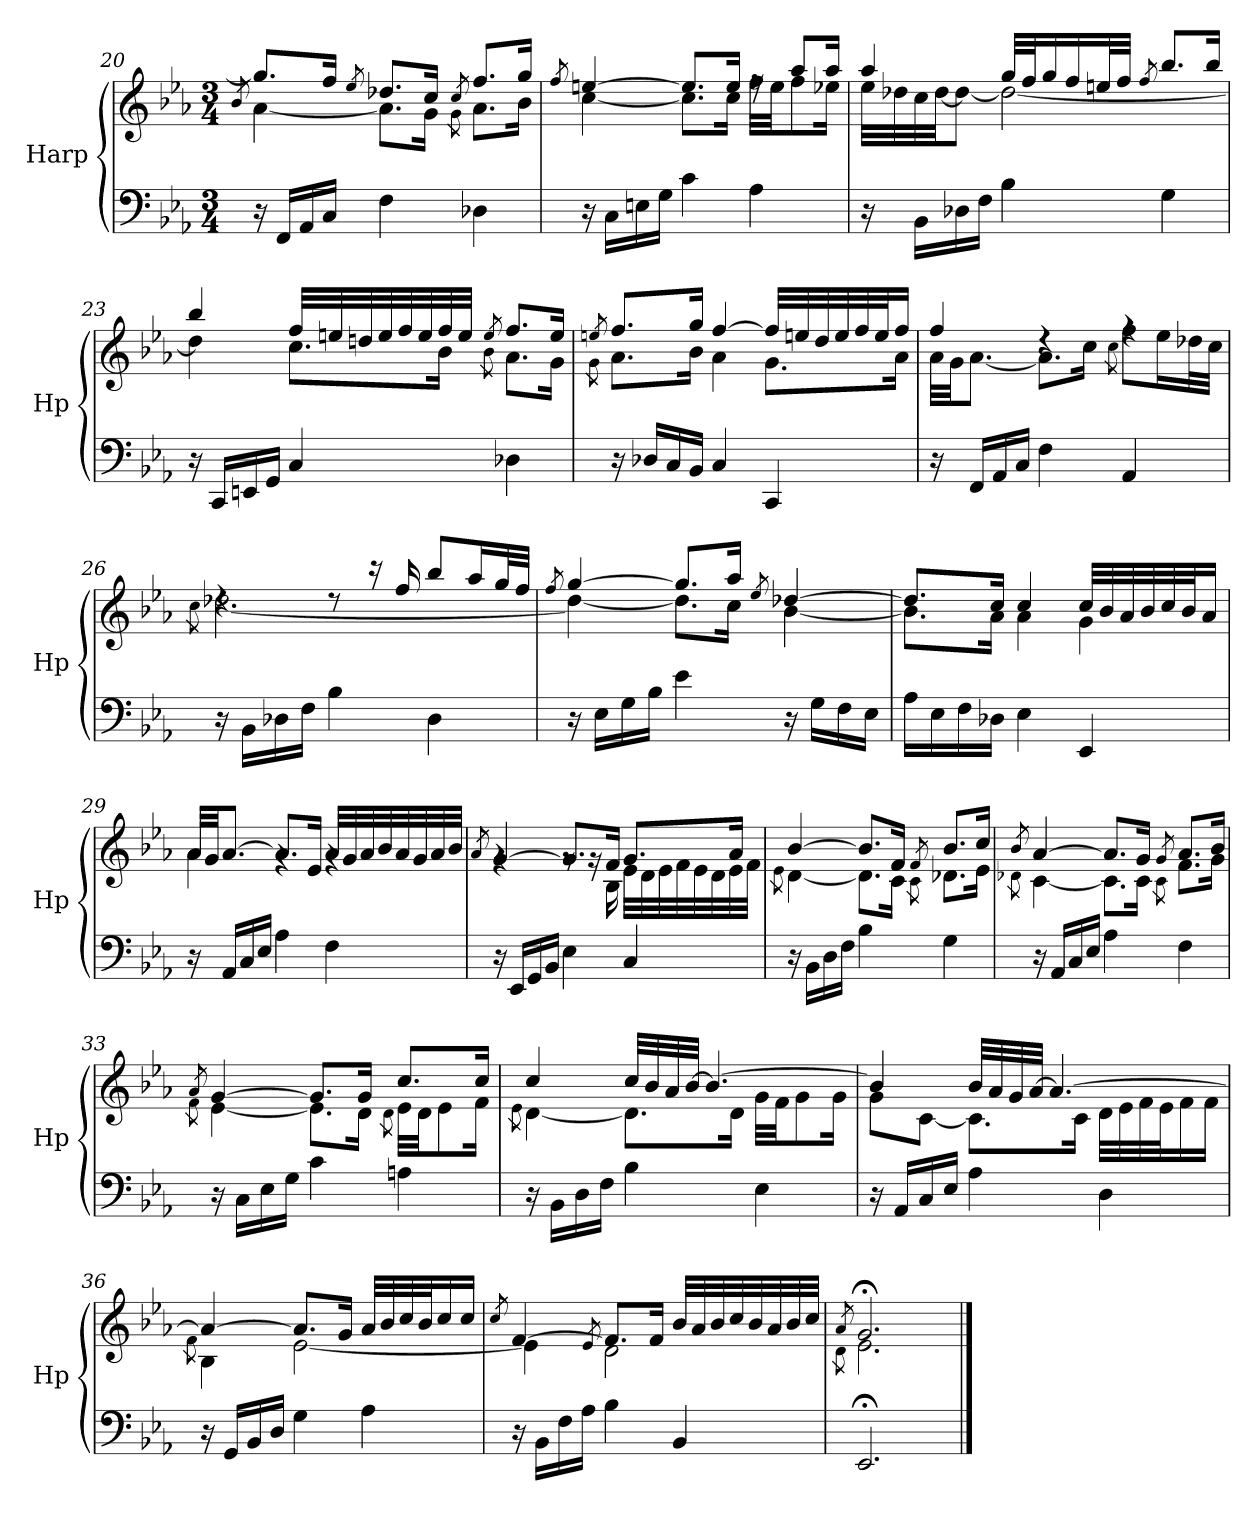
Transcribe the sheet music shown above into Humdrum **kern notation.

**kern	**kern
*part1	*part1
*staff2	*staff1
*I"Harp	*
*I'Hp	*
*clefF4	*clefG2
*k[b-e-a-]	*k[b-e-a-]
*M3/4	*M3/4
=20	=20
*	*^
.	.	8qb-/
16r	8.gg/L]	[4a-\
16FF/LL	.	.
16AA-/	.	.
16C/JJ	16ff/Jk	.
.	8qee-/	.
4F\	8.dd-X/L	8.a-\L]
.	16cc/Jk	16g\Jk
.	8qcc/	8qg\
4D-X\	8.ff/L	8.a-\L
.	16gg/Jk	16b-\Jk
!!LO:LB:g=z	!!
=21	=21	=21
.	8qff/	.
16r	[4een/	[4cc\
16C\LL	.	.
16En\	.	.
16G\JJ	.	.
4c\	8.ee/L]	8.cc\L]
.	16ee/Jk	16cc\Jk
4A-\	16rff	32ff\LLL
.	.	32ee\JJ
.	8aa-/L	8ff\
.	16aa-/Jk	16ee-X\Jk
=22	=22	=22
16r	4aa-/	32ee-\LLL
.	.	32dd-X\
16BB-\LL	.	32cc\
.	.	[32dd-\JJ
16D-X\	.	8dd-\J_
16F\JJ	.	.
4B-\	32gg/LLL	2dd-\_
.	32ff/J	.
.	16gg/	.
.	16ff/	.
.	32een/L	.
.	32ff/JJJ	.
.	8qff/	.
4G\	8.bb-/L	.
.	16bb-/Jk	.
!!LO:LB:g=z	!!
=23	=23	=23
16r	4bb-/	4dd-\]
16CC/LL	.	.
16EEn/	.	.
16GG/JJ	.	.
4C/	32ff/LLL	8.cc\L
.	32een/	.
.	32ddn/	.
.	32ee/	.
.	32ff/	.
.	32ee/	.
.	32ff/	16b-\Jk
.	32ee/JJJ	.
.	8qee/	8qb-\
4D-X\	8.ff/L	8.a-\L
.	16ee/Jk	16g\Jk
=24	=24	=24
.	8qeen/	8qg\
16r	8.ff/L	8.a-\L
16D-X/LL	.	.
16C/	.	.
16BB-/JJ	16gg/Jk	16b-\Jk
4C/	[4ff/	4a-\
4CC/	32ff/LLL]	8.g\L
.	32ee/	.
.	32dd/	.
.	32ee/	.
.	32ff/	.
.	32ee/J	.
.	16ff/JJ	16a-\Jk
!!LO:PB:g=z	!!
=25	=25	=25
16r	4ff/	32a-\LLL
.	.	32g\JJ
16FF/LL	.	[8.a-\J
16AA-/	.	.
16C/JJ	.	.
4F\	4rdd	8.a-\L]
.	.	16cc\Jk
.	.	8qcc\
4AA-/	4rff	8ff\L
.	.	16ee-\L
.	.	32dd-X\L
.	.	32cc\JJJ
=26	=26	=26
.	.	8qcc\
16r	4rdd	[2.dd-X\
16BB-\LL	.	.
16D-X\	.	.
16F\JJ	.	.
4B-\	8rdd	.
.	16r	.
.	16ff/	.
4D-\	8bb-/L	.
.	16aa-/L	.
.	32gg/L	.
.	32ff/JJJ	.
=27	=27	=27
.	8qff/	.
16r	[4gg/	4dd-\_
16E-\LL	.	.
16G\	.	.
16B-\JJ	.	.
4e-\	8.gg/L]	8.dd-\L]
.	16aa-/Jk	16cc\Jk
.	8qee-/	.
16r	[4dd-X/	[4b-\
16G\LL	.	.
16F\	.	.
16E-\JJ	.	.
!!LO:LB:g=z	!!
=28	=28	=28
16A-\LL	8.dd-/L]	8.b-\L]
16E-\	.	.
16F\	.	.
16D-X\JJ	16cc/Jk	16a-\Jk
4E-\	4cc/	4a-\
4EE-/	32cc/LLL	4g\
.	32b-/	.
.	32a-/	.
.	32b-/	.
.	32cc/	.
.	32b-/J	.
.	16a-/JJ	.
=29	=29	=29
16r	32a-/LLL	4a-\
.	32g/JJ	.
16AA-/LL	[8.a-/J	.
16C/	.	.
16E-/JJ	.	.
4A-\	8.a-/L]	4rg
.	16e-/Jk	.
4F\	32a-/LLL	4rg
.	32g/	.
.	32a-/	.
.	32b-/	.
.	32a-/	.
.	32g/	.
.	32a-/	.
.	32b-/JJJ	.
=30	=30	=30
.	8qa-/	.
16r	[4g/	4rg
16EE-/LL	.	.
16GG/	.	.
16BB-/JJ	.	.
4E-\	8.g/L]	8rg
.	.	16rg
.	16f/Jk	16B-\
4C/	8.g/L	32e-\LLL
.	.	32d\
.	.	32e-\
.	.	32f\
.	.	32e-\
.	.	32d\
.	16a-/Jk	32e-\
.	.	32f\JJJ
!!LO:LB:g=z	!!
=31	=31	=31
.	.	8qe-\
16r	[4b-/	[4d\
16BB-\LL	.	.
16D\	.	.
16F\JJ	.	.
4B-\	8.b-/L]	8.d\L]
.	16f/Jk	16c\Jk
.	8qf/	8qc\
4G\	8.b-/L	8.d-X\L
.	16cc/Jk	16e-\Jk
=32	=32	=32
.	8qb-/	8qd-X\
16r	[4a-/	[4c\
16AA-/LL	.	.
16C/	.	.
16E-/JJ	.	.
4A-\	8.a-/L]	8.c\L]
.	16g/Jk	16c\Jk
.	8qg/	8qc\
4F\	8.a-/L	8.f\L
.	16b-/Jk	16g\Jk
=33	=33	=33
.	8qa-/	8qf\
16r	[4g/	[4e-\
16C\LL	.	.
16E-\	.	.
16G\JJ	.	.
4c\	8.g/L]	8.e-\L]
.	16g/Jk	16d\Jk
.	.	8qd\
4An\	8.cc/L	32e-\LLL
.	.	32d\JJ
.	.	8e-\
.	16cc/Jk	16f\Jk
!!LO:LB:g=z	!!
=34	=34	=34
.	.	8qe-\
16r	4cc/	[4d\
16BB-\LL	.	.
16D\	.	.
16F\JJ	.	.
4B-\	32cc/LLL	8.d\L]
.	32b-/	.
.	32a-/	.
.	[32b-/JJJ	.
.	4.b-/_	.
.	.	16d\Jk
4E-\	.	32g\LLL
.	.	32f\JJ
.	.	8g\
.	.	16g\Jk
=35	=35	=35
16r	4b-/]	8g\L
16AA-/LL	.	.
16C/	.	[8c\J
16E-/JJ	.	.
4A-\	32b-/LLL	8.c\L]
.	32a-/	.
.	32g/	.
.	[32a-/JJJ	.
.	4.a-/_	.
.	.	16c\Jk
4D\	.	32d\LLL
.	.	32e-\
.	.	32f\
.	.	32e-\J
.	.	16f\
.	.	16f\JJ
!!LO:LB:g=z	!!
=36	=36	=36
.	.	8qf\
16r	4a-/_	4B-\
16GG/LL	.	.
16BB-/	.	.
16D/JJ	.	.
4G\	8.a-/L]	[2e-\
.	16g/Jk	.
4A-\	32a-/LLL	.
.	32b-/	.
.	32cc/	.
.	32b-/J	.
.	16cc/	.
.	16cc/JJ	.
=37	=37	=37
.	8qcc/	.
16r	[4f/	4e-\]
16BB-\LL	.	.
16F\	.	.
16A-\JJ	.	.
.	.	8qe-/
4B-\	8.f/L]	2d\
.	16f/Jk	.
4BB-/	32b-/LLL	.
.	32a-/	.
.	32b-/	.
.	32cc/	.
.	32b-/	.
.	32a-/	.
.	32b-/	.
.	32cc/JJJ	.
=38	=38	=38
.	8qa-/	8qd\
2.EE-;/	2.g;</	2.e-\
*	*v	*v
==	==
*-	*-
